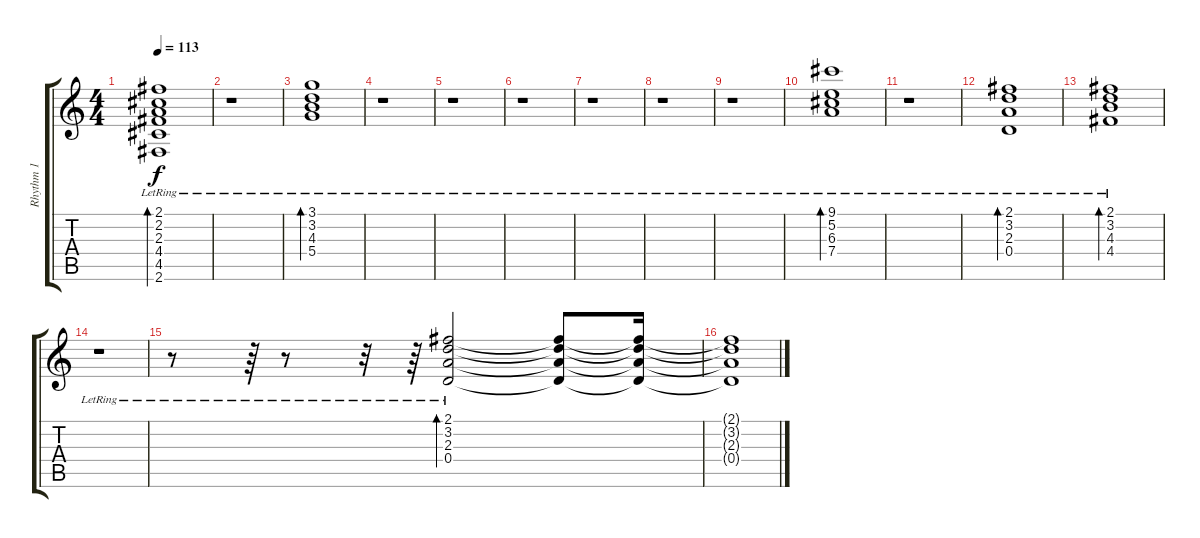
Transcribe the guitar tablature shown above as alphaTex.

\track ("Rhythm 1" "Rhythm 1") {instrument acousticguitarnylon}
\staff {score tabs}
\tuning (E4 B3 G3 D3 A2 E2) {hide}
\ts (4 4)
\tempo 113
\clef g2
\ks c
(2.1{lr} 2.2{lr} 2.3{lr} 4.4{lr} 4.5{lr} 2.6{lr}).1{bd 60 dy f} |
r.1 |
(3.1{lr} 3.2{lr} 4.3{lr} 5.4{lr}).1{bd 60} |
r.1 |
r.1 |
r.1 |
r.1 |
r.1 |
r.1 |
(9.1{lr} 5.2{lr} 6.3{lr} 7.4{lr}).1{bd 60} |
r.1 |
(2.1{lr} 3.2{lr} 2.3{lr} 0.4{lr}).1{bd 60} |
(2.1{lr} 3.2{lr} 4.3{lr} 4.4{lr}).1{bd 60} |
r.1 |
r.8 r.64 r.8 r.32 r.64 (2.1{lr} 3.2{lr} 2.3{lr} 0.4{lr}).2{bd 120} (2.1{t} 3.2{t} 2.3{t} 0.4{t}).8 (2.1{t} 3.2{t} 2.3{t} 0.4{t}).16 |
(2.1{t} 3.2{t} 2.3{t} 0.4{t}).1
